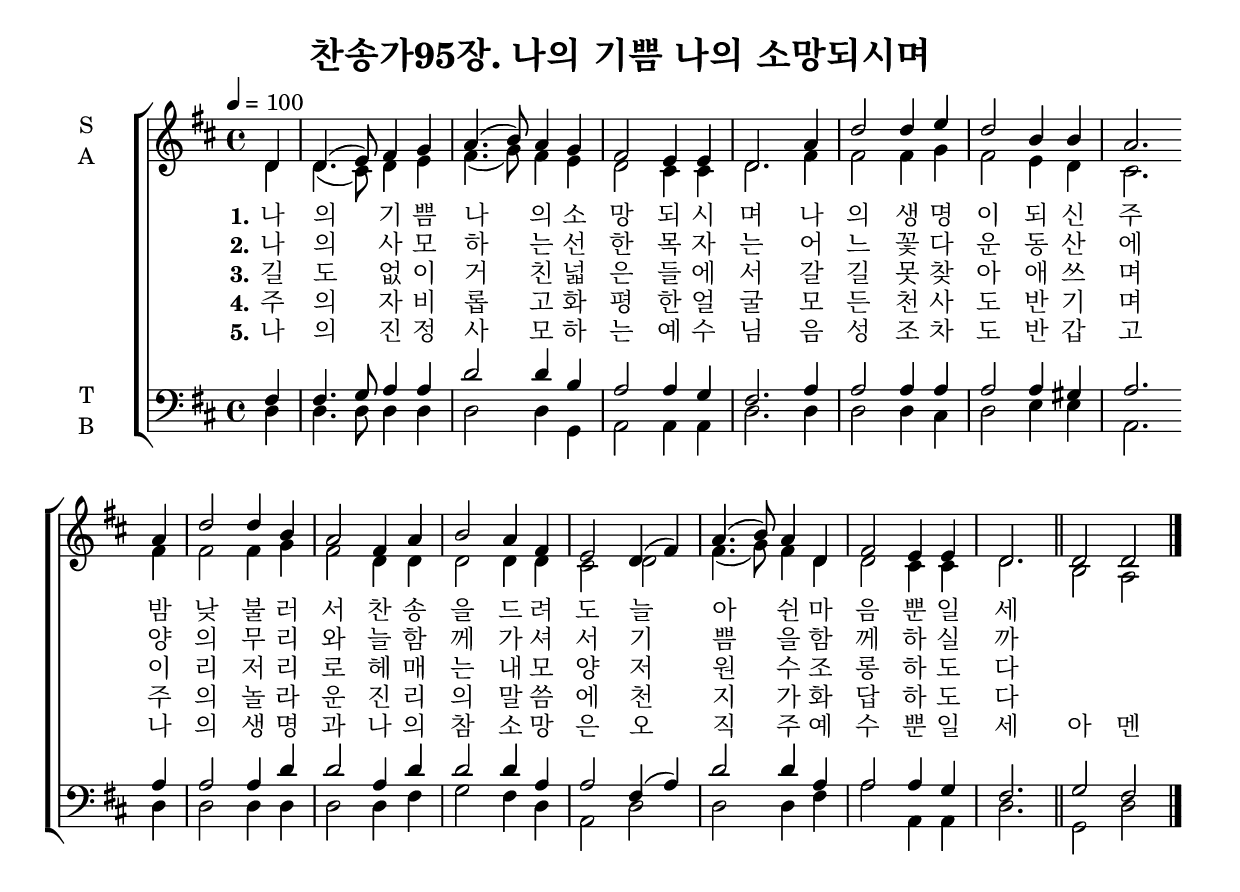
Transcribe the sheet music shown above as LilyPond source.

\version "2.22.0"
\include "english.ly"
\header {
  title = "찬송가95장. 나의 기쁨 나의 소망되시며"
}

global = {
  \time 4/4
  \key d \major
  \tempo 4=100
}

soprano = \relative c'' {
  \global
  \partial 4     d,4 d4. ( e8 ) fs4 g a4. ( b8 ) a4 g fs2 e4 e d2. a'4 d2 d4 e d2 b4 b a2.  \bar "" \break
  
  a4 d2 d4 b a2 fs4 a b2 a4 fs e2 d4 ( fs ) a4. ( b8 ) a4 d, fs2 e4 e \partial 2. d2. \bar "||" d2 d  \bar "|."
  
  
}

alto = \relative c' {
  \global
 d4 d4. ( cs8 ) d4 e fs4.( g8 ) fs4 e  d2 cs4 cs d2. fs4 fs2 fs4 g fs2 e4 d cs2. 
 
 fs4 fs2 fs4 g fs2 d4 d d2 d4 d cs2 d2 fs4. ( g8 ) fs4 d d2 cs4 cs d2. b2 a
  
}

tenor = \relative c' {
  \global
  fs,4 fs4. g8 a4 a d2 d4 b a2 a4 g fs2. a4 a2 a4 a a2 a4 gs a2. 
  
  a4 a2 a4 d d2 a4 d d2 d4 a a2 fs4 ( a4 ) d2 d4 a a2 a4 g fs2. g2 fs 
  
}

bass = \relative c {
  \global
  d4 d4. d8 d4 d d2 d4 g, a2 a4 a d2. d4 d2 d4 cs d2 e4 e a,2.
  
  d4 d2 d4 d d2 d4 fs g2 fs4 d a2 d2 d2 d4 fs a2 a,4 a d2. g,2 d' 
  
}

verseOne = \lyricmode {
  \set stanza = "1."
 나 의   기 쁨   나 의   소 망   되 시 며   나 의   생 명 이   되 신   주 
밤 낮   불 러 서   찬 송 을   드 려 도   늘   아 쉰   마 음   뿐 일 세 

  
}

verseTwo = \lyricmode {
  \set stanza = "2."
  나 의   사 모 하 는   선 한   목 자 는   어 느   꽃 다 운   동 산 에 
양 의   무 리 와   늘   함 께   가 셔 서   기 쁨 을   함 께   하 실 까 


  
}

verseThree = \lyricmode {
  \set stanza = "3."
길 도   없 이   거 친   넓 은   들 에 서   갈   길   못   찾 아   애 쓰 며 
이 리 저 리 로   헤 매 는   내   모 양   저   원 수   조 롱 하 도 다 


  
}
verseFour = \lyricmode {
  \set stanza = "4."
 주 의   자 비 롭 고   화 평 한   얼 굴   모 든   천 사 도   반 기 며 
주 의   놀 라 운   진 리 의   말 씀 에   천 지 가   화 답 하 도 다 


  
}
verseFive = \lyricmode {
  \set stanza = "5."
 나 의   진 정   사 모 하 는   예 수 님   음 성   조 차 도   반 갑 고 
나 의   생 명 과   나 의   참   소 망 은   오 직   주   예 수   뿐 일 세   아 멘 
  
}

\score {
  \new ChoirStaff <<
    \new Staff \with {
      midiInstrument = "choir aahs"
      instrumentName = \markup \center-column { S A }
    } <<
      \new Voice = "soprano" { \voiceOne \soprano }
      \new Voice = "alto" { \voiceTwo \alto }
    >>
    \new Lyrics \with {
      \override VerticalAxisGroup #'staff-affinity = #CENTER
    } \lyricsto "soprano" \verseOne
    \new Lyrics \with {
      \override VerticalAxisGroup #'staff-affinity = #CENTER
    } \lyricsto "soprano" \verseTwo
    \new Lyrics \with {
      \override VerticalAxisGroup #'staff-affinity = #CENTER
    } \lyricsto "soprano" \verseThree
    \new Lyrics \with {
      \override VerticalAxisGroup #'staff-affinity = #CENTER
    } \lyricsto "soprano" \verseFour
   \new Lyrics \with {
      \override VerticalAxisGroup #'staff-affinity = #CENTER
    } \lyricsto "soprano" \verseFive
    \new Staff \with {
      midiInstrument = "choir aahs"
      instrumentName = \markup \center-column { T B }
    } <<
      \clef bass
      \new Voice = "tenor" { \voiceOne \tenor }
      \new Voice = "bass" { \voiceTwo \bass }
    >>
  >>
  \layout { }
  \midi { }
}
